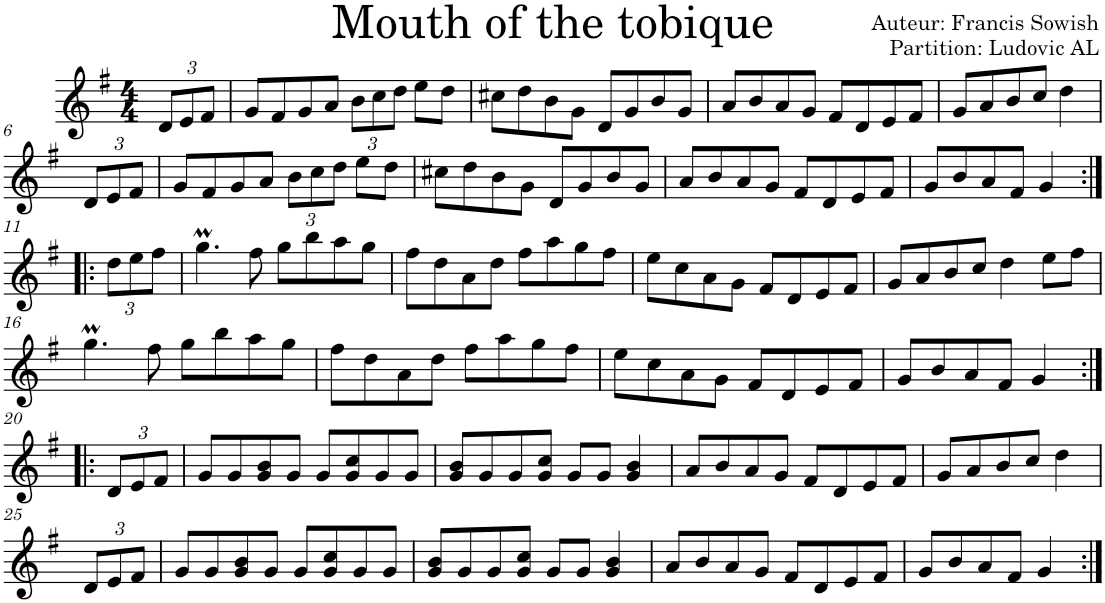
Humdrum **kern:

**kern
*part1
*staff1
*I"Violon
*I'Vln.
*clefG2
*k[f#]
*M4/4
*Xbrackettup
=1
12d/L
12e/
12f#/J
=2
8g/L
8f#/
8g/
8a/J
12b\L
12cc\
12dd\J
8ee\L
8dd\J
=3
8cc#X\L
8dd\
8b\
8g\J
8d/L
8g/
8b/
8g/J
=4
8a/L
8b/
8a/
8g/J
8f#/L
8d/
8e/
8f#/J
=5
8g/L
8a/
8b/
8cc/J
4dd\
!!LO:LB:g=z
=6
12d/L
12e/
12f#/J
=7
8g/L
8f#/
8g/
8a/J
12b\L
12cc\
12dd\J
8ee\L
8dd\J
=8
8cc#X\L
8dd\
8b\
8g\J
8d/L
8g/
8b/
8g/J
=9
8a/L
8b/
8a/
8g/J
8f#/L
8d/
8e/
8f#/J
=10
8g/L
8b/
8a/
8f#/J
4g/
!!LO:LB:g=z
=11:|!|:
12dd\L
12ee\
12ff#\J
=12
4.ggM\
8ff#\
8gg\L
8bb\
8aa\
8gg\J
=13
8ff#\L
8dd\
8a\
8dd\J
8ff#\L
8aa\
8gg\
8ff#\J
=14
8ee\L
8cc\
8a\
8g\J
8f#/L
8d/
8e/
8f#/J
=15
8g/L
8a/
8b/
8cc/J
4dd\
8ee\L
8ff#\J
!!LO:LB:g=z
=16
4.ggM\
8ff#\
8gg\L
8bb\
8aa\
8gg\J
=17
8ff#\L
8dd\
8a\
8dd\J
8ff#\L
8aa\
8gg\
8ff#\J
=18
8ee\L
8cc\
8a\
8g\J
8f#/L
8d/
8e/
8f#/J
=19
8g/L
8b/
8a/
8f#/J
4g/
!!LO:LB:g=z
=20:|!|:
12d/L
12e/
12f#/J
=21
8g/L
8g/
8g/ 8b/
8g/J
8g/L
8g/ 8cc/
8g/
8g/J
=22
8g/ 8b/L
8g/
8g/
8g/ 8cc/J
8g/L
8g/J
4g/ 4b/
=23
8a/L
8b/
8a/
8g/J
8f#/L
8d/
8e/
8f#/J
=24
8g/L
8a/
8b/
8cc/J
4dd\
!!LO:LB:g=z
=25
12d/L
12e/
12f#/J
=26
8g/L
8g/
8g/ 8b/
8g/J
8g/L
8g/ 8cc/
8g/
8g/J
=27
8g/ 8b/L
8g/
8g/
8g/ 8cc/J
8g/L
8g/J
4g/ 4b/
=28
8a/L
8b/
8a/
8g/J
8f#/L
8d/
8e/
8f#/J
=29
8g/L
8b/
8a/
8f#/J
4g/
=:|!
*-
